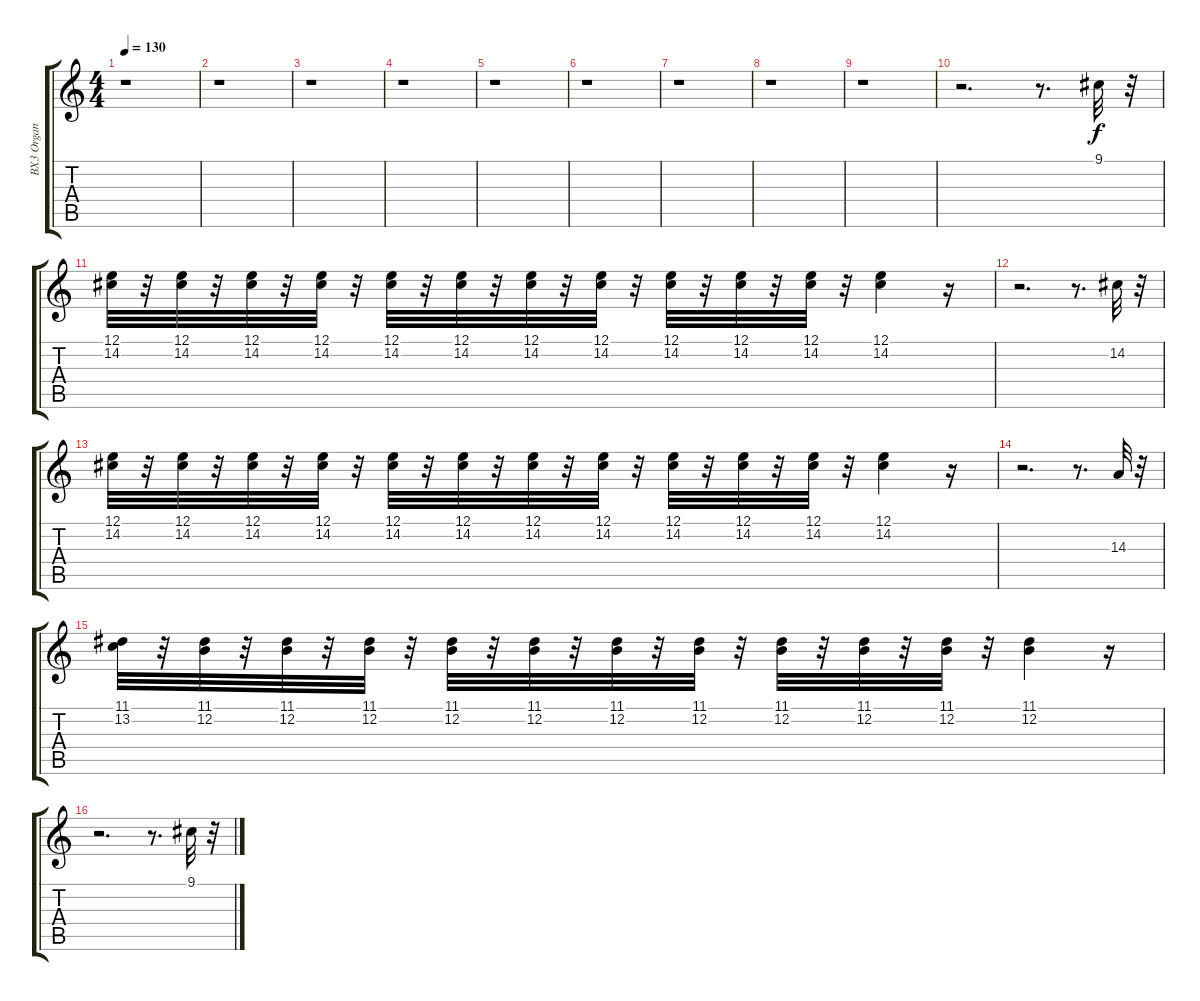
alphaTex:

\track ("BX3 Organ" "BX3 Organ") {instrument lead4chiff}
\staff {score tabs}
\tuning (E4 B3 G3 D3 A2 E2) {hide}
\ts (4 4)
\tempo 130
\clef g2
\ks c
r.1{dy f} |
r.1 |
r.1 |
r.1 |
r.1 |
r.1 |
r.1 |
r.1 |
r.1 |
r.2{d} r.8{d} 9.1.32{balance 8} r.32 |
(12.1 14.2).32 r.32 (12.1 14.2).32 r.32 (12.1 14.2).32 r.32 (12.1 14.2).32 r.32 (12.1 14.2).32 r.32 (12.1 14.2).32 r.32 (12.1 14.2).32 r.32 (12.1 14.2).32 r.32 (12.1 14.2).32 r.32 (12.1 14.2).32 r.32 (12.1 14.2).32 r.32 (12.1 14.2).4 r.16 |
r.2{d} r.8{d} 14.2.32{balance 8} r.32 |
(12.1 14.2).32 r.32 (12.1 14.2).32 r.32 (12.1 14.2).32 r.32 (12.1 14.2).32 r.32 (12.1 14.2).32 r.32 (12.1 14.2).32 r.32 (12.1 14.2).32 r.32 (12.1 14.2).32 r.32 (12.1 14.2).32 r.32 (12.1 14.2).32 r.32 (12.1 14.2).32 r.32 (12.1 14.2).4 r.16 |
r.2{d} r.8{d} 14.3.32{balance 8} r.32 |
(11.1 13.2).32 r.32 (11.1 12.2).32 r.32 (11.1 12.2).32 r.32 (11.1 12.2).32 r.32 (11.1 12.2).32 r.32 (11.1 12.2).32 r.32 (11.1 12.2).32 r.32 (11.1 12.2).32 r.32 (11.1 12.2).32 r.32 (11.1 12.2).32 r.32 (11.1 12.2).32 r.32 (11.1 12.2).4 r.16 |
r.2{d} r.8{d} 9.1.32{balance 8} r.32
